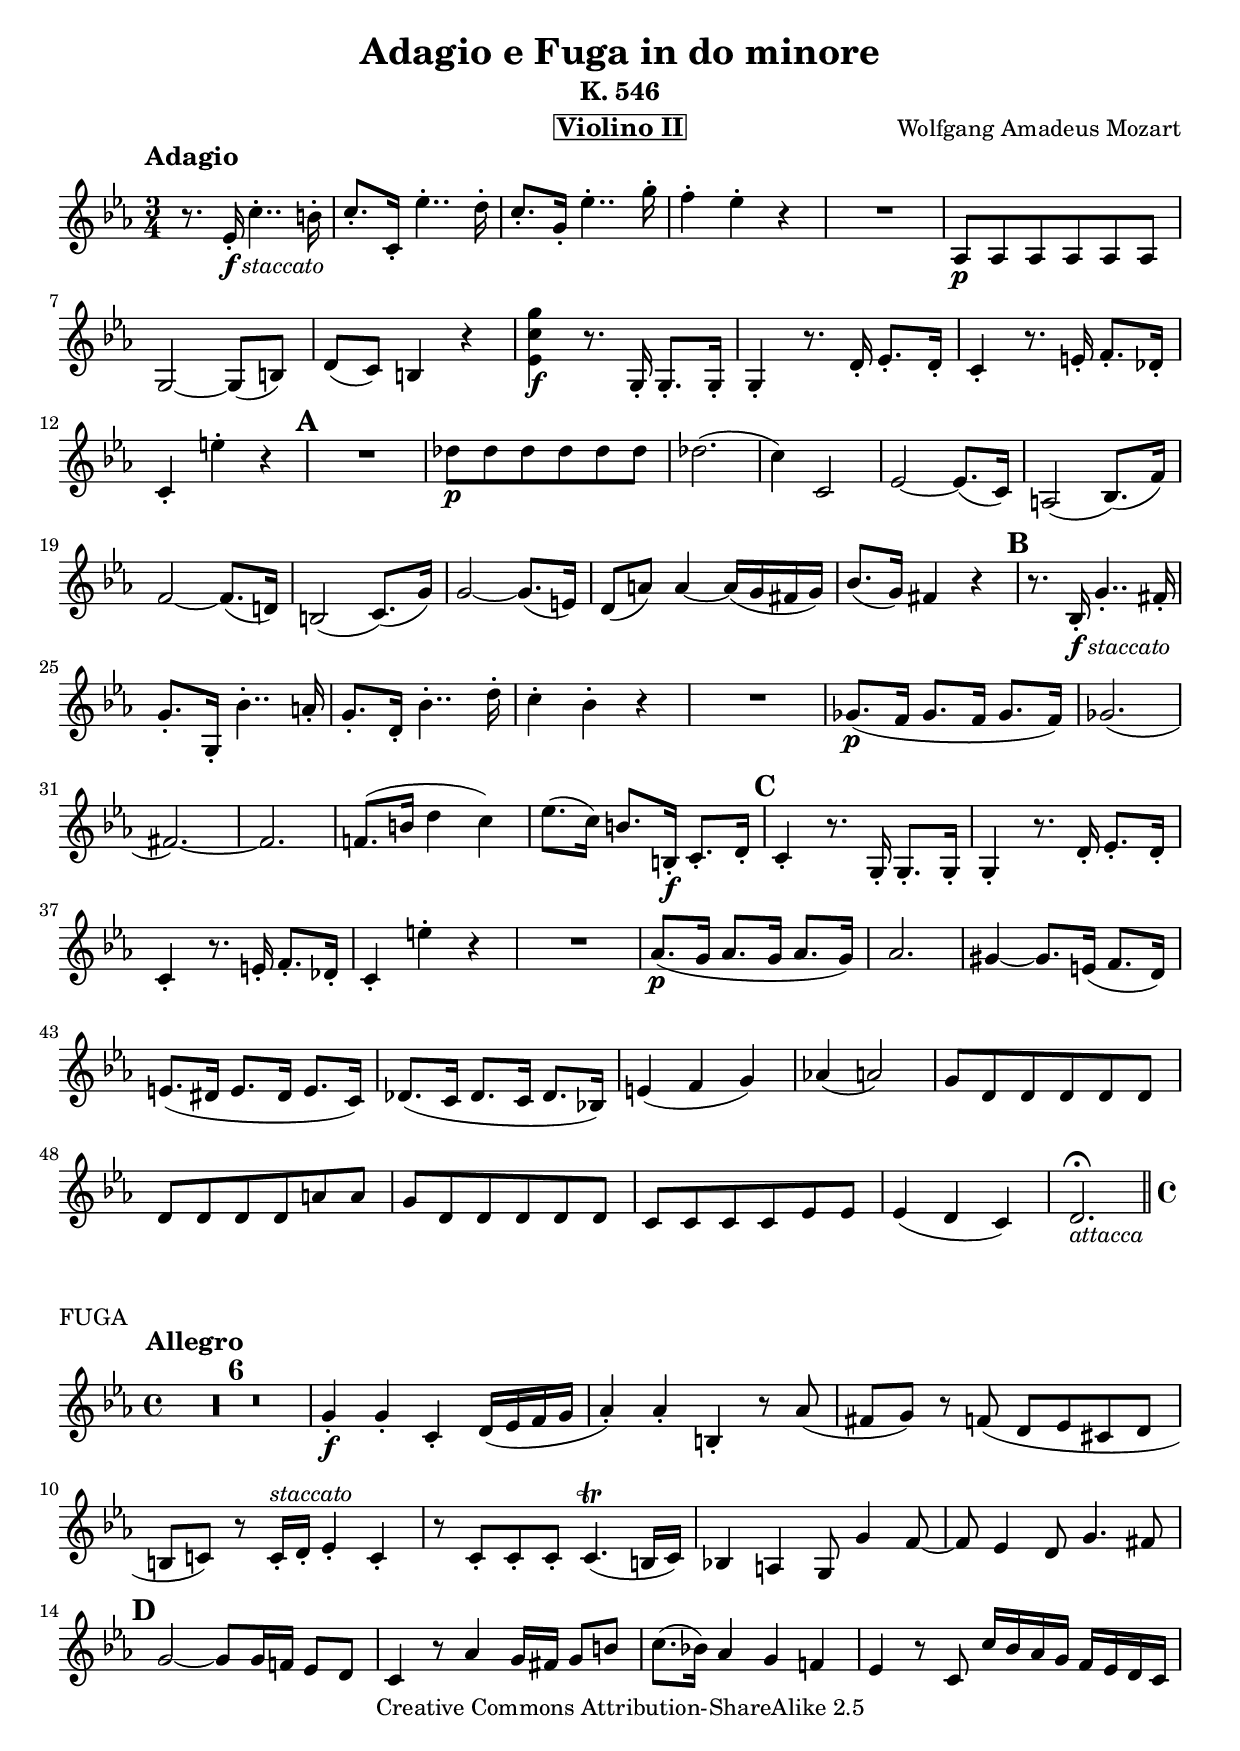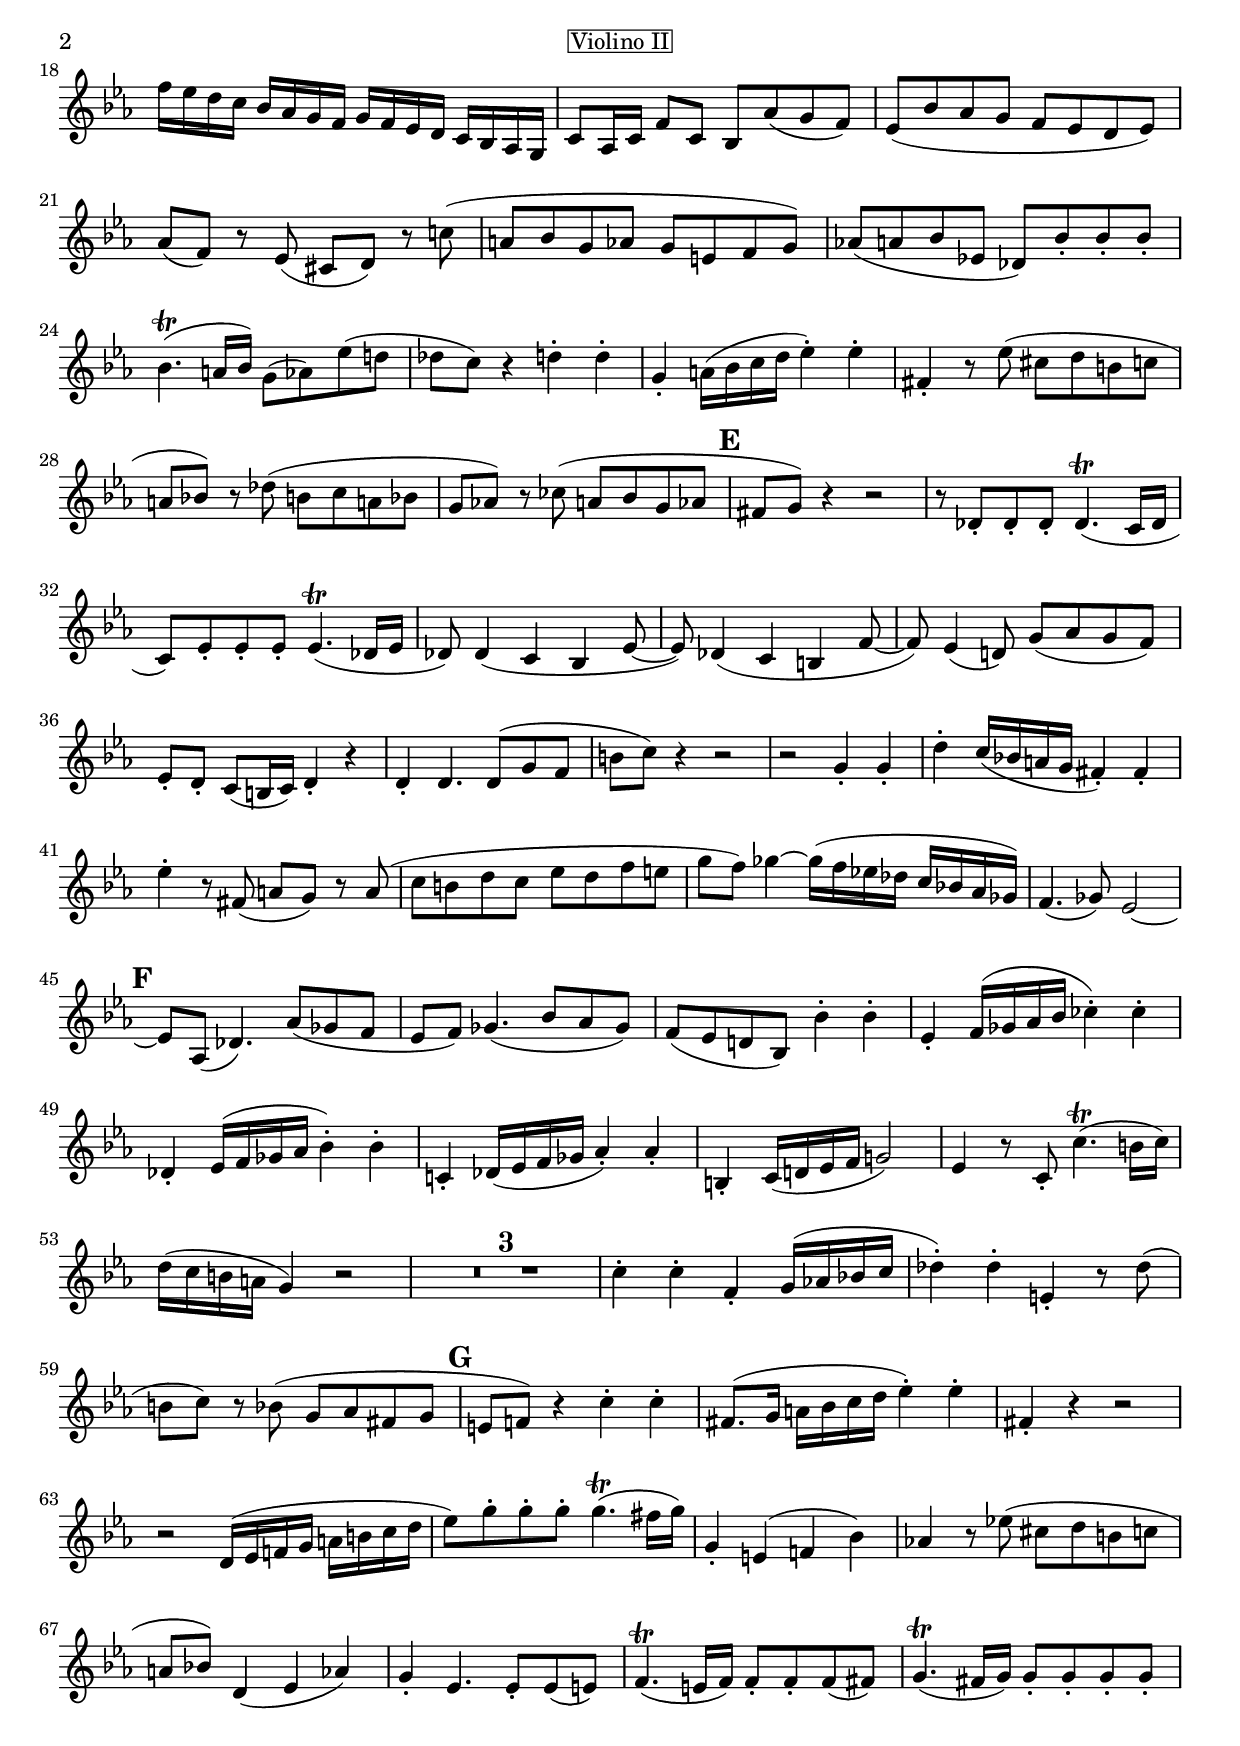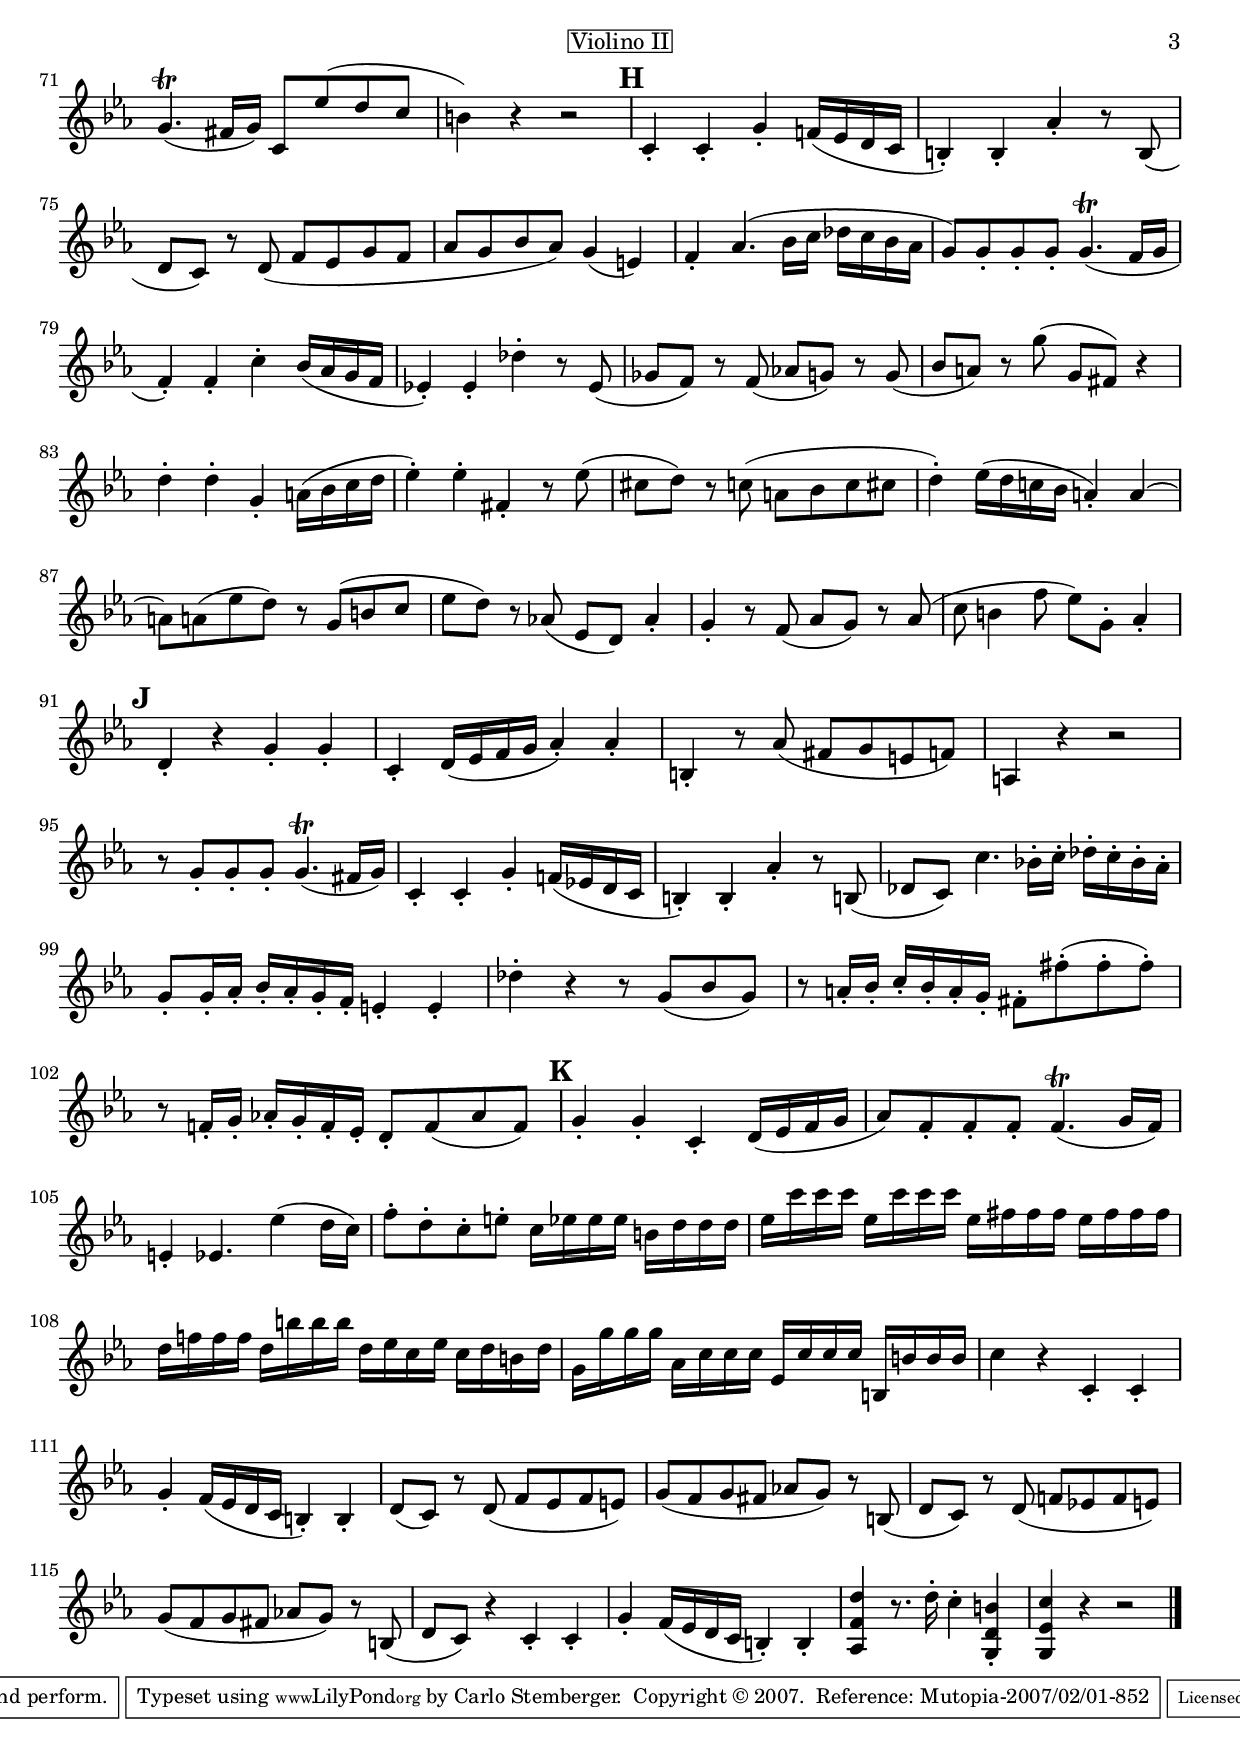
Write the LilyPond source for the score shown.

\version "2.10.14"

\paper {
	between-system-padding = #1
	ragged-bottom=##f
	ragged-last-bottom=##f
}

\version "2.10.14"

\include "defs.ly"

violinoIIPmo = \context Voice = vlII {
	\relative c' {
		\set Staff.midiInstrument = "violin"
		\set Score.skipBars = ##t
		\key c \minor
		\time 3/4
		r8. es16-._\fStacc c'4..-. b16-.
		c8.-. c,16-. es'4..-. d16-.
		c8.-. g16-. es'4..-. g16-.
		f4-. es-. r
		R2.
		as,,8\p as as as as as
		g2 ~ g8( b)
		d( c) b4 r
		<es c' g'>\f r8. g,16-. g8.-. g16-.
		g4-. r8. d'16-. es8.-. d16-.%		10
		c4-. r8. e16-. f8.-. des16-.
		c4-. e'-. r
		R2.
		des8\p des des des des des
		des2.(
		c4) c,2
		es ~ es8.( c16)
		a2( bes8.)( f'16)
		f2 ~ f8.( d!16)
		b2( c8.)( g'16)%		20
		g2 ~ g8.( e16)
		d8( a') a4 ~ a16( g fis g)
		bes8.( g16) fis4 r
		r8. bes,16-._\fStacc g'4..-. fis16-.
		g8.-. g,16-. bes'4..-. a16-.
		g8.-. d16-. bes'4..-. d16-.
		c4-. bes-. r
		R2.
		ges8.(\p f16 ges8. f16 ges8. f16)
		ges2.(%		30
		fis) ~
		fis
		f!8.( b16 d4 c)
		es8.( c16) b8. b,16-.\f c8.-. d16-.
		c4-. r8. g16-. g8.-. g16-.
		g4-. r8. d'16-. es8.-. d16-.
		c4-. r8. e16-. f8.-. des16-.
		c4-. e'-. r
		R2.
		as,8.(\p g16 as8. g16 as8. g16)%		40
		as2.
		gis4 ~ gis8. e16( f8. d16)
		e8.( dis16 e8. dis16 e8. c16)
		des8.( c16 des8. c16 des8. bes!16)
		e4( f g)
		as!( a2)
		g8 d d d d d
		d d d d a' a
		g d d d d d
		c c c c es es%		50
		es4( d c)
		d2._\attacca\fermata
		\bar "||"
		\time 4/4
	}
}

\version "2.10.14"

\include "defs.ly"

violinoIISndo = \context Voice = vlII {
	\relative c'' {
		\set Staff.midiInstrument = "violin"
		\set Score.skipBars = ##t
		\key c \minor
		\time 4/4
		R1*6
		g4-.\f g-. c,-. d16( es f g
		as4-.) as-. b,-. r8 as'(
		fis g) r f( d es cis d
		b c!) r c16-.^\stacc d-. es4-. c-.%		10
		r8 c-. c-. c-. c4.(\trill b16 c)
		bes!4 a g8 g'4 f8 ~
		f es4 d8 g4. fis8
		g2 ~ g8 g16 f! es8 d
		c4 r8 as'4 g16 fis g8 b
		c8.( bes!16) as4 g f!
		es r8 c c'16 bes as g f es d c
		f' es d c bes as g f g f es d c bes as g
		c8 as16 c f8 c bes as'( g f)
		es( bes' as g f es d es)%		20
		as( f) r es( cis d) r c'!(
		a bes g as g e f g)
		as!( a bes es,! des) bes'-. bes-. bes-.
		bes4.(\trill a16 bes) g8( as) es'( d!
		des c) r4 d-. d-.
		g,-. a16( bes c d es4-.) es-.
		fis,-. r8 es'8( cis d b c
		a bes!) r des( b c a! bes
		g as!) r ces( a bes g as
		fis g) r4 r2%		30
		r8 des-. des-. des-. des4.(\trill c16 des
		c8) es-. es-. es-. es4.(\trill des16 es
		des8) des4( c bes es8 ~
		es) des4( c b f'8 ~
		f) es4( d!8) g( as g f)
		es-. d-. c( b16 c) d4-. r
		d-. d4. d8( g f
		b c) r4 r2
		r g4-. g-.
		d'-. c16( bes! a g fis4-.) fis-.%		40
		es'-. r8 fis,( a g) r a(
		c b d c es d f e
		g f) ges4 ~ ges16( f es! des c bes! as ges)
		f4.( ges8) es2 ~
		es8 as,( des4.) as'8( ges f
		es f) ges4.( bes8 as ges)
		f( es d! bes) bes'4-. bes-.
		es,-. f16( ges as bes ces4-.) ces-.
		des,-. es16( f ges as bes4-.) bes-.
		c,!-. des16( es f ges as4-.) as-.%		50
		b,-. c16( d! es f g!2)
		es4 r8 c-. c'4.(\trill b16 c)
		d( c b a g4) r2
		R1*3
		c4-. c-. f,-. g16( as! bes! c
		des4-.) des-. e,-. r8 des'(
		b c) r bes( g as fis g
		e f!) r4 c'-. c-.%		60
		fis,8.( g16 a bes c d es4-.) es-.
		fis,-. r r2
		r d16( es f! g a b c d
		es8) g-. g-. g-. g4.(\trill fis16 g)
		g,4-. e( f! bes)
		as! r8 es'!( cis d b c
		a bes!) d,4( es as)
		g-. es4. es8-. es( e)
		f4.(\trill e16 f) f8-. f-. f( fis)
		g4.(\trill fis16 g) g8-. g-. g-. g-.%		70
		g4.(\trill fis16 g) c,8 es'( d c
		b4) r r2
		c,4-. c-. g'-. f!16( es d c
		b4-.) b-. as'-. r8 b,(
		d c) r d( f es g f
		as g bes as) g4( e)
		f-. as4.( bes16 c des c bes as
		g8) g-. g-. g-. g4.(\trill f16 g
		f4-.) f-. c'-. bes16( as g f
		es!4-.) es-. des'-. r8 es,(%		80
		ges f) r f( as! g) r g(
		bes a) r g'( g, fis) r4
		d'-. d-. g,-. a16( bes c d
		es4-.) es-. fis,-. r8 es'(
		cis d) r c( a bes c cis
		d4-.) es16( d c! bes a4-.) a ~
		a8 a!( es' d) r g,( b c
		es d) r as!( es d) as'4-.
		g-. r8 f( as g) r as(
		c b4 f'8 es) g,-. as4-.%		90
		d,-. r g-. g-.
		c,-. d16( es f g as4-.) as-.
		b,-. r8 as'( fis g e f)
		a,4 r r2
		r8 g'-. g-. g-. g4.(\trill fis16 g)
		c,4-. c-. g'-. f!16( es! d c
		b4-.) b-. as'-. r8 b,!(
		des c) c'4. bes!16-. c-. des-. c-. bes-. as-.
		g8-. g16-. as-. bes-. as-. g-. f-. e4-. e-.
		des'-. r r8 g,( bes g)%		100
		r a16-. bes-. c-. bes-. a-. g-. fis8-. fis'(-. fis-. fis-.)
		r f,!16-. g-. as!-. g-. f-. es-. d8-. f( as f)
		g4-. g-. c,-. d16( es f g
		as8) f-. f-. f-. f4.(\trill g16 f)
		e4-. es4. es'4( d16 c)
		f8-. d-. c-. e-. c16 es es es b d d d
		es c' c c es, c' c c es, fis fis fis es fis fis fis
		d f! f f d b' b b d, es c es c d b d
		g, g' g g as, c c c es, c' c c b, b' b b
		c4 r c,-. c-.%		110
		g'-. f16( es d c b4-.) b-.
		d8( c) r d( f es f e)
		g( f g fis as! g) r b,(
		d c) r d( f! es! f e)
		g( f g fis as! g) r b,(
		d c) r4 c-. c-.
		g'-. f16( es d c b4-.) b-.
		<as f' d'> r8. d'16-. c4-. <g, d' b'>-.
		<g es' c'> r r2
		\bar "|."
	}
}

\version "2.10.14"

\header {
	title = "Adagio e Fuga in do minore"
	subtitle = "K. 546"
	composer = "Wolfgang Amadeus Mozart"
	
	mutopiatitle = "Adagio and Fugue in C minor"
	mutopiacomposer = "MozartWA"
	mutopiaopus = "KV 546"
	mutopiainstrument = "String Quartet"
	date = "1788/Jun/26"
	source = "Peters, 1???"
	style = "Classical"
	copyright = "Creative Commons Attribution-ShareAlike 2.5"
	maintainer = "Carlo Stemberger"
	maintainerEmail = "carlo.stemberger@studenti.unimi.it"
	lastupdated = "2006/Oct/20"
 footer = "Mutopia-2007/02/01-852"
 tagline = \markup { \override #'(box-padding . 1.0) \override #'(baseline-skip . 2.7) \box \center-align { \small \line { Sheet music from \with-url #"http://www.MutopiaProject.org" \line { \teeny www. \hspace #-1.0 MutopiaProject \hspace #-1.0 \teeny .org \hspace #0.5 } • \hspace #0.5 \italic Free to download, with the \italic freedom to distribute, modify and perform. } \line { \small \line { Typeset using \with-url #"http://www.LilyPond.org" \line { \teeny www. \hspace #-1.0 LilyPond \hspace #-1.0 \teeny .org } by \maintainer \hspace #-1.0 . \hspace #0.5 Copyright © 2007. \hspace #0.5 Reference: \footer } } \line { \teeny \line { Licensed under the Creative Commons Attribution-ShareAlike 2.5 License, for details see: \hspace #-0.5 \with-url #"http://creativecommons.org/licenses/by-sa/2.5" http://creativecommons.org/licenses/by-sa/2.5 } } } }
}

% General markings and annotations for each movement

mvmttext = {
	\once \override TextScript   #'padding = #'2.5
	\once \override TextScript   #'extra-offset = #'(-3.5 . 0)
	\once \override TextScript   #'font-size = #1
	\once \override TextScript   #'font-series = #'bold
	\override Score.MetronomeMark   #'transparent = ##t
}

mI = \context Voice {
	\time 3/4
	\mvmttext
	s4^\markup { "Adagio" }
	s2 | s2.*11 |
	\mark \default s2.*11 |%		A
	\mark \default s2.*11 |%		B
	\mark \default s2.*18 |%		C
	\bar "||"
}

mII = \context Voice {
	\time 4/4
	\mvmttext
	s1*9^\markup { "Allegro" } |
	s1*4 |
	\mark #4 s1*16 |%		D
	\mark \default s1*15 |%		E
	\mark \default s1*15 |%		F
	\mark \default s1*13 |%		G
	\mark \default s1*18 |%		H
	\mark \default s1*12 |%		J
	\mark \default s1*17 |%		K
	\bar "|."
}


#(set-global-staff-size 20)

\book {
	\header { instrument = \markup { \box "Violino II" } }
	\score {
		\new Staff { << \mI \violinoIIPmo >> }
		\layout { indent = 0\cm }
	}
	\score {
		\new Staff { << \mII \violinoIISndo >> }
		\header { piece = "FUGA" }
		\layout { indent = 0\cm }
	}
}
